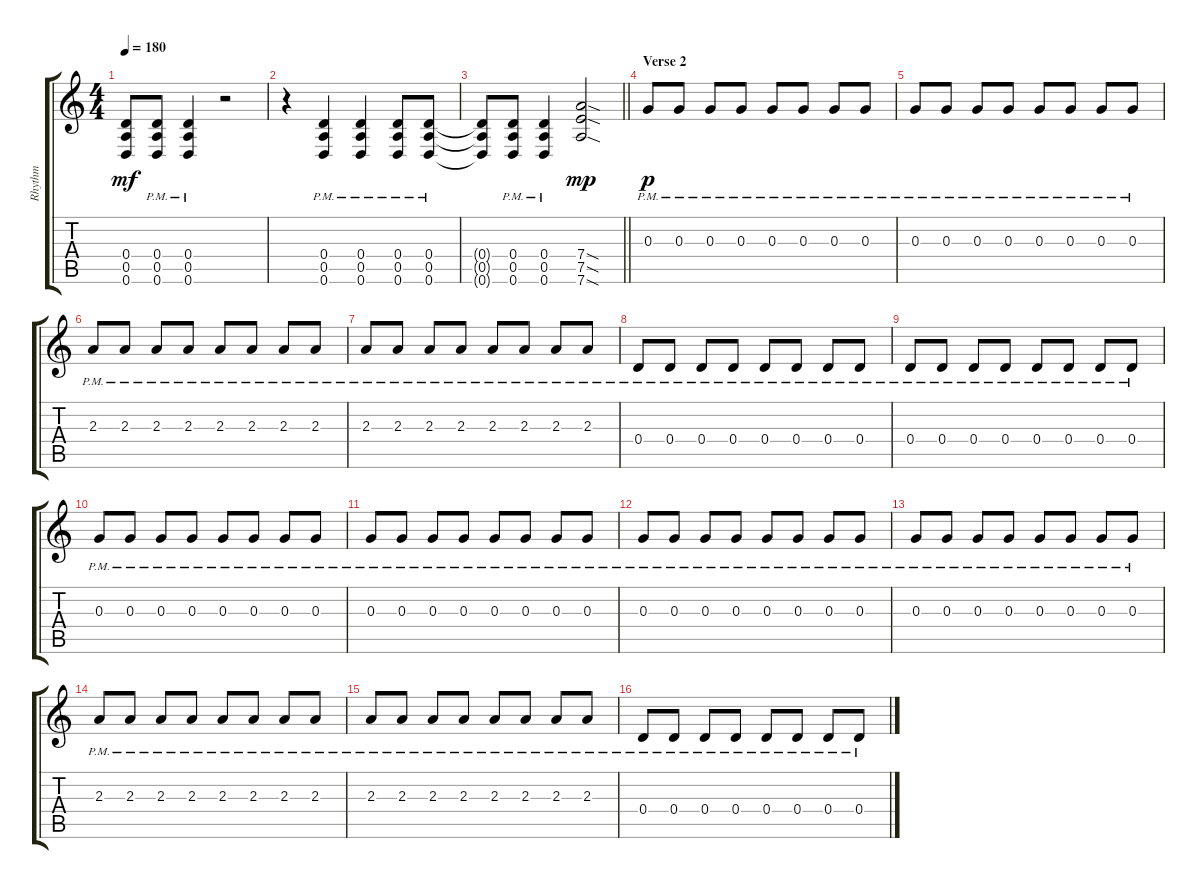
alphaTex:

\track ("Rhythm" "Rhythm") {instrument overdrivenguitar}
\staff {score tabs}
\tuning (E4 B3 G3 D3 A2 D2) {hide}
\ts (4 4)
\tempo 180
\clef g2
\ks c
(0.4{t} 0.5{t} 0.6{t}).8{dy mf} (0.4{pm} 0.5{pm} 0.6{pm}).8 (0.4{pm} 0.5{pm} 0.6{pm}).4 r.2 |
r.4 (0.4{pm} 0.5{pm} 0.6{pm}).4 (0.4{pm} 0.5{pm} 0.6{pm}).4 (0.4{pm} 0.5{pm} 0.6{pm}).8 (0.4{pm} 0.5{pm} 0.6{pm}).8 |
\barLineRight lightlight
(0.4{t} 0.5{t} 0.6{t}).8 (0.4{pm} 0.5{pm} 0.6{pm}).8 (0.4{pm} 0.5{pm} 0.6{pm}).4 (7.4{sod} 7.5{sod} 7.6{sod}).2{dy mp} |
\section ("" "Verse 2")
0.3{pm}.8{dy p} 0.3{pm}.8 0.3{pm}.8 0.3{pm}.8 0.3{pm}.8 0.3{pm}.8 0.3{pm}.8 0.3{pm}.8 |
0.3{pm}.8 0.3{pm}.8 0.3{pm}.8 0.3{pm}.8 0.3{pm}.8 0.3{pm}.8 0.3{pm}.8 0.3{pm}.8 |
2.3{pm}.8 2.3{pm}.8 2.3{pm}.8 2.3{pm}.8 2.3{pm}.8 2.3{pm}.8 2.3{pm}.8 2.3{pm}.8 |
2.3{pm}.8 2.3{pm}.8 2.3{pm}.8 2.3{pm}.8 2.3{pm}.8 2.3{pm}.8 2.3{pm}.8 2.3{pm}.8 |
0.4{pm}.8 0.4{pm}.8 0.4{pm}.8 0.4{pm}.8 0.4{pm}.8 0.4{pm}.8 0.4{pm}.8 0.4{pm}.8 |
0.4{pm}.8 0.4{pm}.8 0.4{pm}.8 0.4{pm}.8 0.4{pm}.8 0.4{pm}.8 0.4{pm}.8 0.4{pm}.8 |
0.3{pm}.8 0.3{pm}.8 0.3{pm}.8 0.3{pm}.8 0.3{pm}.8 0.3{pm}.8 0.3{pm}.8 0.3{pm}.8 |
0.3{pm}.8 0.3{pm}.8 0.3{pm}.8 0.3{pm}.8 0.3{pm}.8 0.3{pm}.8 0.3{pm}.8 0.3{pm}.8 |
0.3{pm}.8 0.3{pm}.8 0.3{pm}.8 0.3{pm}.8 0.3{pm}.8 0.3{pm}.8 0.3{pm}.8 0.3{pm}.8 |
0.3{pm}.8 0.3{pm}.8 0.3{pm}.8 0.3{pm}.8 0.3{pm}.8 0.3{pm}.8 0.3{pm}.8 0.3{pm}.8 |
2.3{pm}.8 2.3{pm}.8 2.3{pm}.8 2.3{pm}.8 2.3{pm}.8 2.3{pm}.8 2.3{pm}.8 2.3{pm}.8 |
2.3{pm}.8 2.3{pm}.8 2.3{pm}.8 2.3{pm}.8 2.3{pm}.8 2.3{pm}.8 2.3{pm}.8 2.3{pm}.8 |
0.4{pm}.8 0.4{pm}.8 0.4{pm}.8 0.4{pm}.8 0.4{pm}.8 0.4{pm}.8 0.4{pm}.8 0.4{pm}.8
